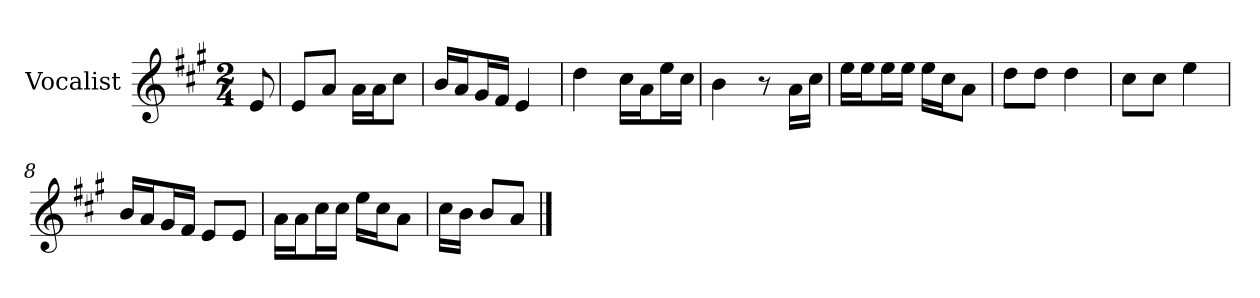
**kern
*part1
*staff1
*I"Vocalist
*k[f#c#g#]
*A:
*M2/4
=
8e
=1
8eL
8aJ
16aLL
16aJ
8cc#J
=2
16bLL
16aJ
16g#L
16f#JJ
4e
=3
4dd
16cc#LL
16aJ
16eeL
16cc#JJ
=4
4b
8r
16aLL
16cc#JJ
=5
16eeLL
16eeJ
16eeL
16eeJJ
16eeLL
16cc#J
8aJ
=6
8ddL
8ddJ
4dd
=7
8cc#L
8cc#J
4ee
=8
16bLL
16aJ
16g#L
16f#JJ
8eL
8eJ
=9
16aLL
16aJ
16cc#L
16cc#JJ
16eeLL
16cc#J
8aJ
=10
16cc#LL
16bJJ
8bL
8aJ
==
*-
